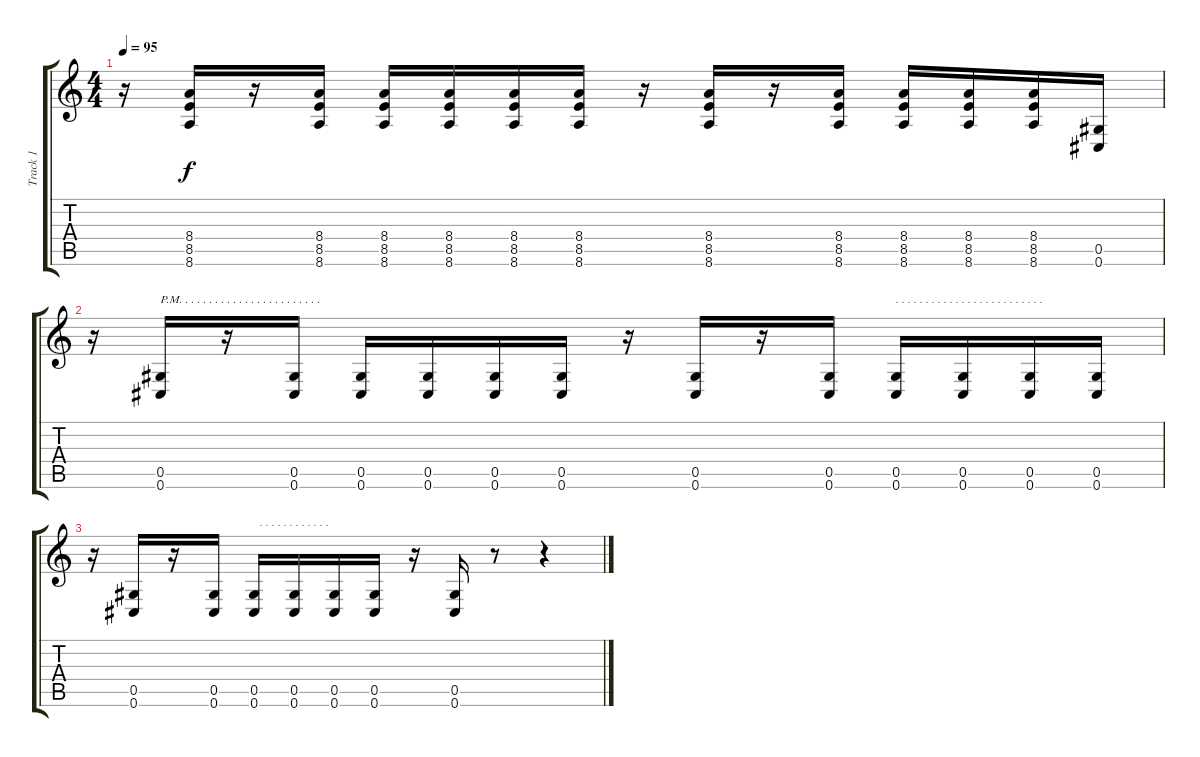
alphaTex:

\track ("Track 1" "Track 1") {instrument distortionguitar}
\staff {score tabs}
\tuning (Eb4 Bb3 Gb3 Db3 Ab2 Db2) {hide}
\ts (4 4)
\tempo 95
\clef g2
\ks c
r.16{dy f} (8.4 8.5 8.6).16 r.16 (8.4 8.5 8.6).16 (8.4 8.5 8.6).16 (8.4 8.5 8.6).16 (8.4 8.5 8.6).16 (8.4 8.5 8.6).16 r.16 (8.4 8.5 8.6).16 r.16 (8.4 8.5 8.6).16 (8.4 8.5 8.6).16 (8.4 8.5 8.6).16 (8.4 8.5 8.6).16 (0.5 0.6).16 |
r.16 (0.5 0.6).16{txt "P.M. . . . . . . . . . . . . . . . . . . . . . . ."} r.16 (0.5 0.6).16 (0.5 0.6).16 (0.5 0.6).16 (0.5 0.6).16 (0.5 0.6).16 r.16 (0.5 0.6).16 r.16 (0.5 0.6).16 (0.5 0.6).16{txt ". . . . . . . . . . . . . . . . . . . . . . . . . "} (0.5 0.6).16 (0.5 0.6).16 (0.5 0.6).16 |
r.16 (0.5 0.6).16 r.16 (0.5 0.6).16 (0.5 0.6).16{txt "  . . . . . . . . . . . ."} (0.5 0.6).16 (0.5 0.6).16 (0.5 0.6).16 r.16 (0.5 0.6).16 r.8 r.4
